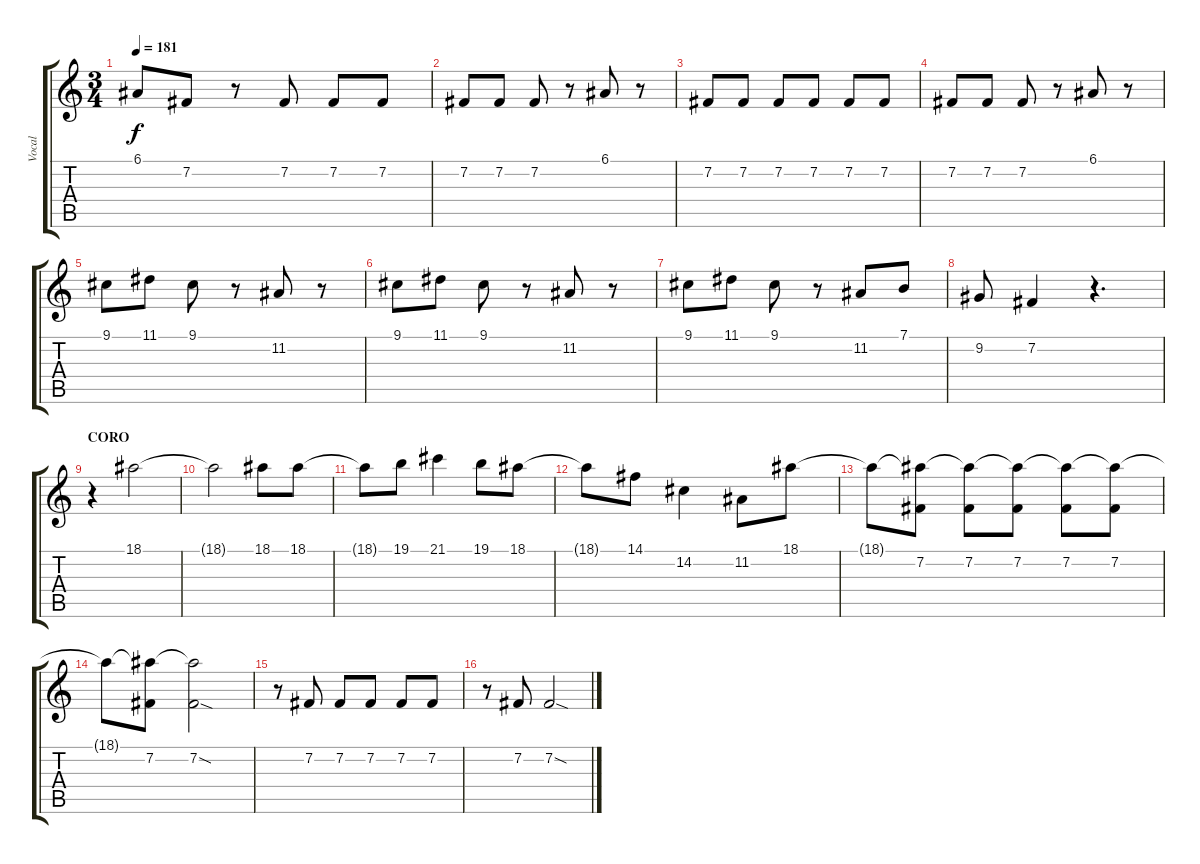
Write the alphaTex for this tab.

\track ("Vocal" "Vocal") {instrument altosax}
\staff {score tabs}
\tuning (E4 B3 G3 D3 A2 E2) {hide}
\ts (3 4)
\tempo 181
\clef g2
\ks c
6.1.8{dy f} 7.2.8 r.8 7.2.8 7.2.8 7.2.8 |
7.2.8 7.2.8 7.2.8 r.8 6.1.8 r.8 |
7.2.8 7.2.8 7.2.8 7.2.8 7.2.8 7.2.8 |
7.2.8 7.2.8 7.2.8 r.8 6.1.8 r.8 |
9.1.8 11.1.8 9.1.8 r.8 11.2.8 r.8 |
9.1.8 11.1.8 9.1.8 r.8 11.2.8 r.8 |
9.1.8 11.1.8 9.1.8 r.8 11.2.8 7.1.8 |
9.2.8 7.2.4 r.4{d} |
\section ("" "CORO")
r.4 18.1.2 |
18.1{t}.2 18.1.8 18.1.8 |
18.1{t}.8 19.1.8 21.1.4 19.1.8 18.1.8 |
18.1{t}.8 14.1.8 14.2.4 11.2.8 18.1.8 |
18.1{t}.8 (18.1{t} 7.2).8 (18.1{t} 7.2).8 (18.1{t} 7.2).8 (18.1{t} 7.2).8 (18.1{t} 7.2).8 |
18.1{t}.8 (18.1{t} 7.2).8 (18.1{t} 7.2{sod}).2 |
r.8 7.2.8 7.2.8 7.2.8 7.2.8 7.2.8 |
r.8 7.2.8 7.2{sod}.2
